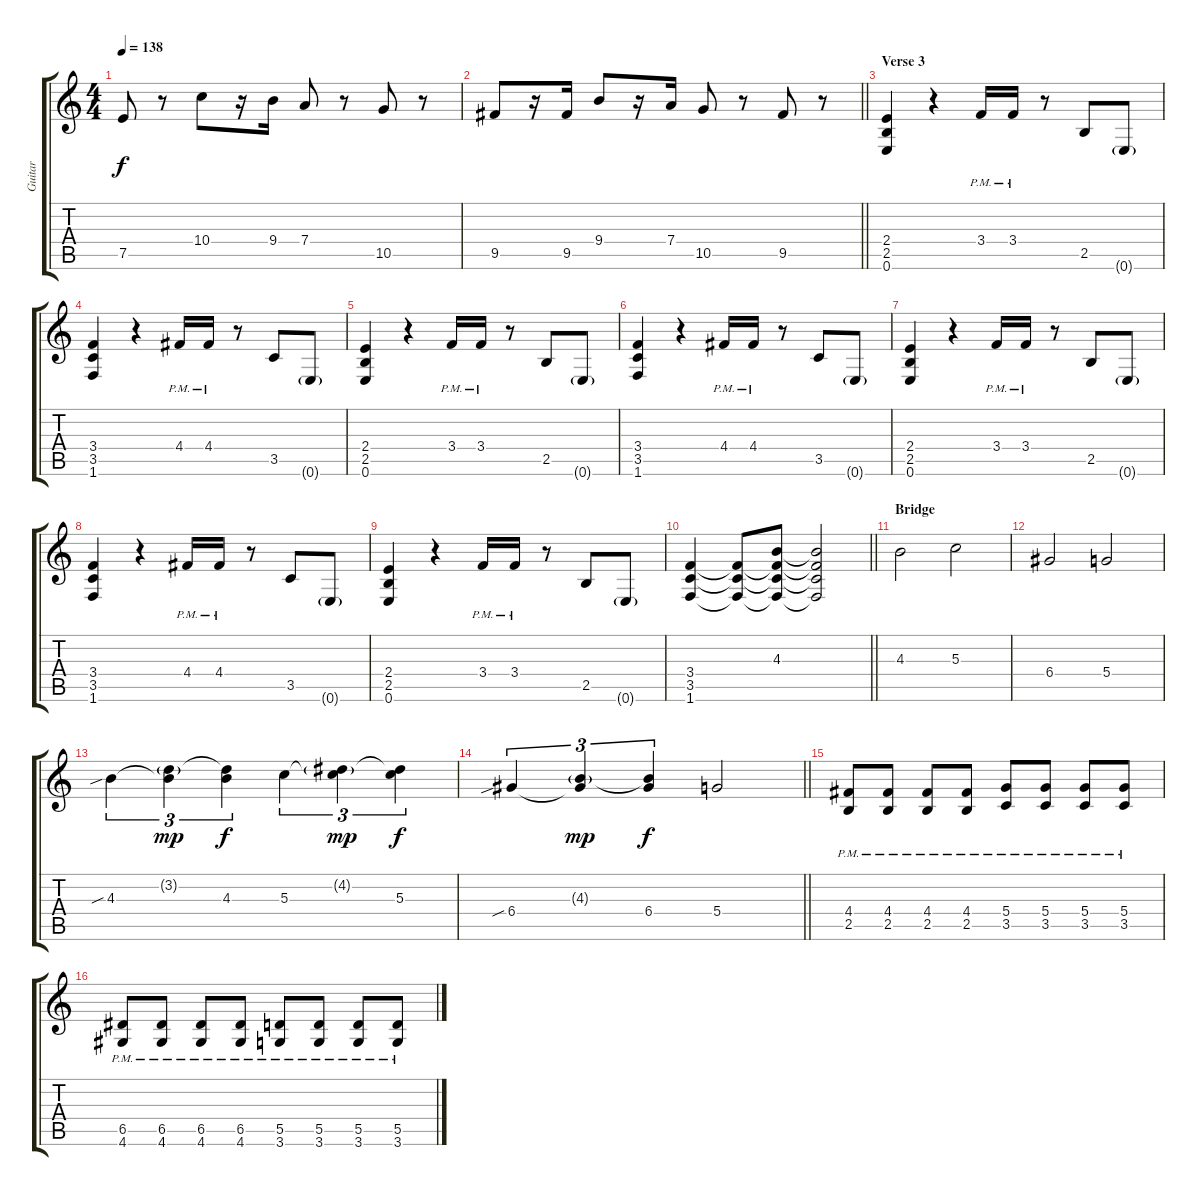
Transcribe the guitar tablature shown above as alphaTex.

\track ("Guitar" "Guitar") {instrument distortionguitar}
\staff {score tabs}
\tuning (E4 B3 G3 D3 A2 E2) {hide}
\ts (4 4)
\tempo 138
\clef g2
\ks c
7.5.8{dy f} r.8 10.4.8 r.16 9.4.16 7.4.8 r.8 10.5.8 r.8 |
\barLineRight lightlight
9.5.8 r.16 9.5.16 9.4.8 r.16 7.4.16 10.5.8 r.8 9.5.8 r.8 |
\section ("" "Verse 3")
(2.4 2.5 0.6).4 r.4 3.4{pm}.16 3.4{pm}.16 r.8 2.5.8 0.6{g}.8 |
(3.4 3.5 1.6).4 r.4 4.4{pm}.16 4.4{pm}.16 r.8 3.5.8 0.6{g}.8 |
(2.4 2.5 0.6).4 r.4 3.4{pm}.16 3.4{pm}.16 r.8 2.5.8 0.6{g}.8 |
(3.4 3.5 1.6).4 r.4 4.4{pm}.16 4.4{pm}.16 r.8 3.5.8 0.6{g}.8 |
(2.4 2.5 0.6).4 r.4 3.4{pm}.16 3.4{pm}.16 r.8 2.5.8 0.6{g}.8 |
(3.4 3.5 1.6).4 r.4 4.4{pm}.16 4.4{pm}.16 r.8 3.5.8 0.6{g}.8 |
(2.4 2.5 0.6).4 r.4 3.4{pm}.16 3.4{pm}.16 r.8 2.5.8 0.6{g}.8 |
\barLineRight lightlight
(3.4 3.5 1.6).4 (3.4{t} 3.5{t} 1.6{t}).8 (4.3 3.4{t} 3.5{t} 1.6{t}).8 (4.3{t} 3.4{t} 3.5{t} 1.6{t}).2 |
\section ("" "Bridge")
4.3.2 5.3.2 |
6.4.2 5.4.2 |
4.3{sib}.4{tu (3 2)} (3.2{g} 4.3{t}).4{tu (3 2) dy mp} (3.2{t} 4.3).4{tu (3 2) dy f} 5.3.4{tu (3 2)} (4.2{g} 5.3{t}).4{tu (3 2) dy mp} (4.2{t} 5.3).4{tu (3 2) dy f} |
\barLineRight lightlight
6.4{sib}.4{tu (3 2)} (4.3{g} 6.4{t}).4{tu (3 2) dy mp} (4.3{t} 6.4).4{tu (3 2) dy f} 5.4.2 |
(4.4{pm} 2.5{pm}).8 (4.4{pm} 2.5{pm}).8 (4.4{pm} 2.5{pm}).8 (4.4{pm} 2.5{pm}).8 (5.4{pm} 3.5{pm}).8 (5.4{pm} 3.5{pm}).8 (5.4{pm} 3.5{pm}).8 (5.4{pm} 3.5{pm}).8 |
(6.5{pm} 4.6{pm}).8 (6.5{pm} 4.6{pm}).8 (6.5{pm} 4.6{pm}).8 (6.5{pm} 4.6{pm}).8 (5.5{pm} 3.6{pm}).8 (5.5{pm} 3.6{pm}).8 (5.5{pm} 3.6{pm}).8 (5.5{pm} 3.6{pm}).8
